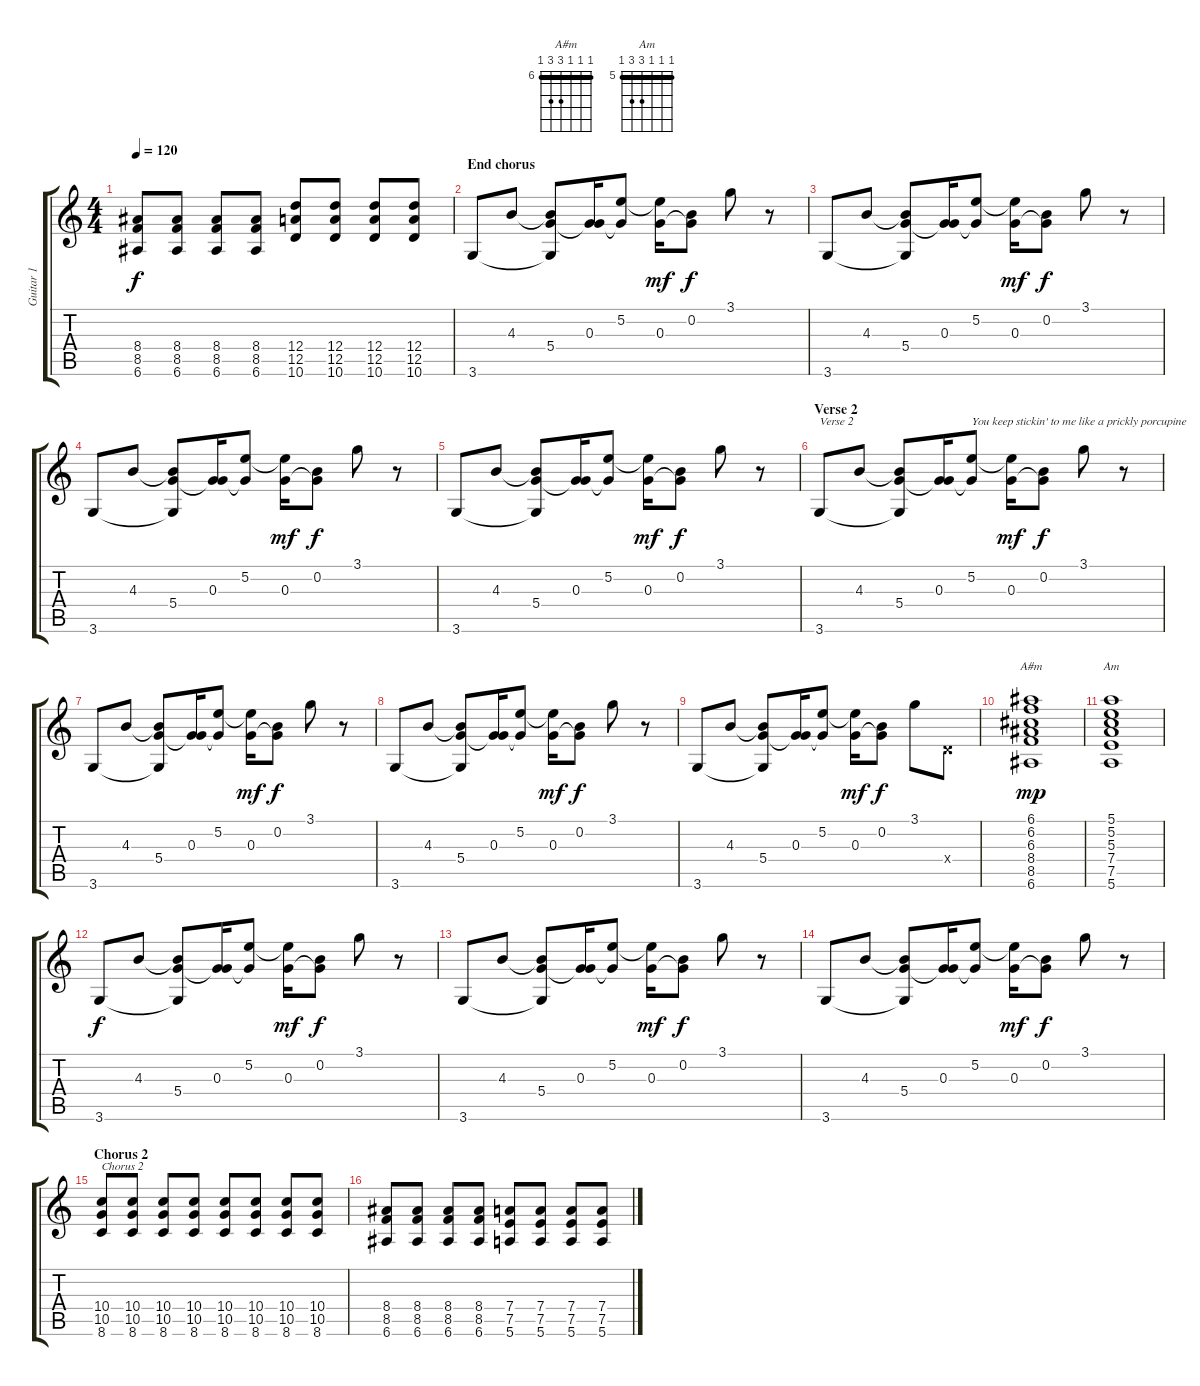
\track ("Guitar 1" "Guitar 1") {instrument overdrivenguitar}
\staff {score tabs}
\tuning (E4 B3 G3 D3 A2 E2) {hide}
\chord ("A#m" 6 6 6 8 8 6) {firstfret 6 barre 6}
\chord ("Am" 5 5 5 7 7 5) {firstfret 5 barre 5}
\ts (4 4)
\tempo 120
\clef g2
\ks c
(8.4 8.5 6.6).8{dy f} (8.4 8.5 6.6).8 (8.4 8.5 6.6).8 (8.4 8.5 6.6).8 (12.4 12.5 10.6).8 (12.4 12.5 10.6).8 (12.4 12.5 10.6).8 (12.4 12.5 10.6).8 |
\section ("" "End chorus")
3.6.8 4.3.8 (4.3{t} 5.4 3.6{t}).8 (0.3 5.4{t}).16 (5.2 0.3{t}).8 (5.2{t} 0.3).16{dy mf} (0.2 0.3{t}).8{dy f} 3.1.8 r.8 |
3.6.8 4.3.8 (4.3{t} 5.4 3.6{t}).8 (0.3 5.4{t}).16 (5.2 0.3{t}).8 (5.2{t} 0.3).16{dy mf} (0.2 0.3{t}).8{dy f} 3.1.8 r.8 |
3.6.8 4.3.8 (4.3{t} 5.4 3.6{t}).8 (0.3 5.4{t}).16 (5.2 0.3{t}).8 (5.2{t} 0.3).16{dy mf} (0.2 0.3{t}).8{dy f} 3.1.8 r.8 |
3.6.8 4.3.8 (4.3{t} 5.4 3.6{t}).8 (0.3 5.4{t}).16 (5.2 0.3{t}).8 (5.2{t} 0.3).16{dy mf} (0.2 0.3{t}).8{dy f} 3.1.8 r.8 |
\section ("" "Verse 2")
3.6.8{txt "Verse 2"} 4.3.8 (4.3{t} 5.4 3.6{t}).8 (0.3 5.4{t}).16 (5.2 0.3{t}).8{txt "You keep stickin' to me like a prickly porcupine"} (5.2{t} 0.3).16{dy mf} (0.2 0.3{t}).8{dy f} 3.1.8 r.8 |
3.6.8 4.3.8 (4.3{t} 5.4 3.6{t}).8 (0.3 5.4{t}).16 (5.2 0.3{t}).8 (5.2{t} 0.3).16{dy mf} (0.2 0.3{t}).8{dy f} 3.1.8 r.8 |
3.6.8 4.3.8 (4.3{t} 5.4 3.6{t}).8 (0.3 5.4{t}).16 (5.2 0.3{t}).8 (5.2{t} 0.3).16{dy mf} (0.2 0.3{t}).8{dy f} 3.1.8 r.8 |
3.6.8 4.3.8 (4.3{t} 5.4 3.6{t}).8 (0.3 5.4{t}).16 (5.2 0.3{t}).8 (5.2{t} 0.3).16{dy mf} (0.2 0.3{t}).8{dy f} 3.1.8 0.4{x}.8 |
(6.1 6.2 6.3 8.4 8.5 6.6).1{ch "A#m" dy mp} |
(5.1 5.2 5.3 7.4 7.5 5.6).1{ch "Am"} |
3.6.8{dy f} 4.3.8 (4.3{t} 5.4 3.6{t}).8 (0.3 5.4{t}).16 (5.2 0.3{t}).8 (5.2{t} 0.3).16{dy mf} (0.2 0.3{t}).8{dy f} 3.1.8 r.8 |
3.6.8 4.3.8 (4.3{t} 5.4 3.6{t}).8 (0.3 5.4{t}).16 (5.2 0.3{t}).8 (5.2{t} 0.3).16{dy mf} (0.2 0.3{t}).8{dy f} 3.1.8 r.8 |
3.6.8 4.3.8 (4.3{t} 5.4 3.6{t}).8 (0.3 5.4{t}).16 (5.2 0.3{t}).8 (5.2{t} 0.3).16{dy mf} (0.2 0.3{t}).8{dy f} 3.1.8 r.8 |
\section ("" "Chorus 2 ")
(10.4 10.5 8.6).8{txt "Chorus 2"} (10.4 10.5 8.6).8 (10.4 10.5 8.6).8 (10.4 10.5 8.6).8 (10.4 10.5 8.6).8 (10.4 10.5 8.6).8 (10.4 10.5 8.6).8 (10.4 10.5 8.6).8 |
(8.4 8.5 6.6).8 (8.4 8.5 6.6).8 (8.4 8.5 6.6).8 (8.4 8.5 6.6).8 (7.4 7.5 5.6).8 (7.4 7.5 5.6).8 (7.4 7.5 5.6).8 (7.4 7.5 5.6).8
